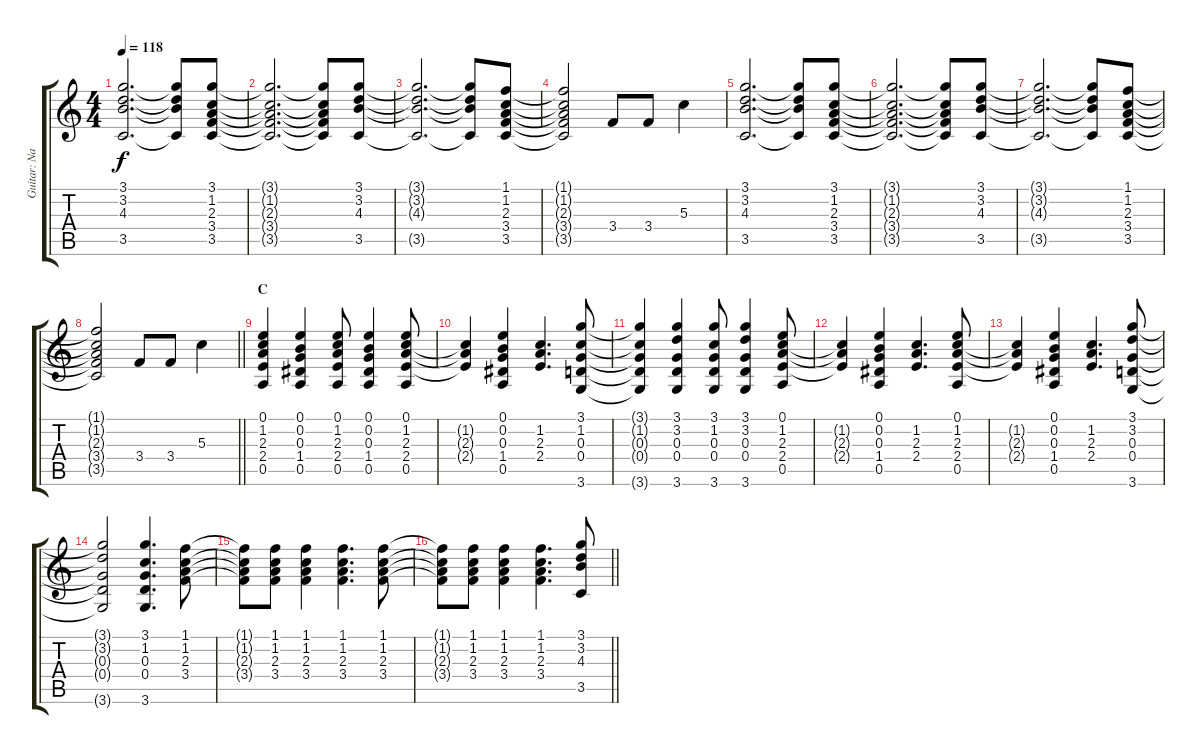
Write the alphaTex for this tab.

\track ("Guitar: Nancy" "Guitar: Na") {instrument electricguitarclean}
\staff {score tabs}
\tuning (E4 B3 G3 D3 A2 E2) {hide}
\ts (4 4)
\tempo 118
\clef g2
\ks c
(3.1 3.2 4.3 3.5).2{d dy f} (3.1{t} 3.2{t} 4.3{t} 3.5{t}).8 (3.1 1.2 2.3 3.4 3.5).8 |
(3.1{t} 1.2{t} 2.3{t} 3.4{t} 3.5{t}).2{d} (3.1{t} 1.2{t} 2.3{t} 3.4{t} 3.5{t}).8 (3.1 3.2 4.3 3.5).8 |
(3.1{t} 3.2{t} 4.3{t} 3.5{t}).2{d} (3.1{t} 3.2{t} 4.3{t} 3.5{t}).8 (1.1 1.2 2.3 3.4 3.5).8 |
(1.1{t} 1.2{t} 2.3{t} 3.4{t} 3.5{t}).2 3.4.8 3.4.8 5.3.4 |
(3.1 3.2 4.3 3.5).2{d} (3.1{t} 3.2{t} 4.3{t} 3.5{t}).8 (3.1 1.2 2.3 3.4 3.5).8 |
(3.1{t} 1.2{t} 2.3{t} 3.4{t} 3.5{t}).2{d} (3.1{t} 1.2{t} 2.3{t} 3.4{t} 3.5{t}).8 (3.1 3.2 4.3 3.5).8 |
(3.1{t} 3.2{t} 4.3{t} 3.5{t}).2{d} (3.1{t} 3.2{t} 4.3{t} 3.5{t}).8 (1.1 1.2 2.3 3.4 3.5).8 |
\barLineRight lightlight
(1.1{t} 1.2{t} 2.3{t} 3.4{t} 3.5{t}).2 3.4.8 3.4.8 5.3.4 |
\section ("" "C")
(0.1 1.2 2.3 2.4 0.5).4 (0.1 0.2 0.3 1.4 0.5).4 (0.1 1.2 2.3 2.4 0.5).8 (0.1 0.2 0.3 1.4 0.5).4 (0.1 1.2 2.3 2.4 0.5).8 |
(1.2{t} 2.3{t} 2.4{t}).4 (0.1 0.2 0.3 1.4 0.5).4 (1.2 2.3 2.4).4{d} (3.1 1.2 0.3 0.4 3.6).8 |
(3.1{t} 1.2{t} 0.3{t} 0.4{t} 3.6{t}).4 (3.1 3.2 0.3 0.4 3.6).4 (3.1 1.2 0.3 0.4 3.6).8 (3.1 3.2 0.3 0.4 3.6).4 (0.1 1.2 2.3 2.4 0.5).8 |
(1.2{t} 2.3{t} 2.4{t}).4 (0.1 0.2 0.3 1.4 0.5).4 (1.2 2.3 2.4).4{d} (0.1 1.2 2.3 2.4 0.5).8 |
(1.2{t} 2.3{t} 2.4{t}).4 (0.1 0.2 0.3 1.4 0.5).4 (1.2 2.3 2.4).4{d} (3.1 3.2 0.3 0.4 3.6).8 |
(3.1{t} 3.2{t} 0.3{t} 0.4{t} 3.6{t}).2 (3.1 1.2 0.3 0.4 3.6).4{d} (1.1 1.2 2.3 3.4).8 |
(1.1{t} 1.2{t} 2.3{t} 3.4{t}).8 (1.1 1.2 2.3 3.4).8 (1.1 1.2 2.3 3.4).4 (1.1 1.2 2.3 3.4).4{d} (1.1 1.2 2.3 3.4).8 |
\barLineRight lightlight
(1.1{t} 1.2{t} 2.3{t} 3.4{t}).8 (1.1 1.2 2.3 3.4).8 (1.1 1.2 2.3 3.4).4 (1.1 1.2 2.3 3.4).4{d} (3.1 3.2 4.3 3.5).8
